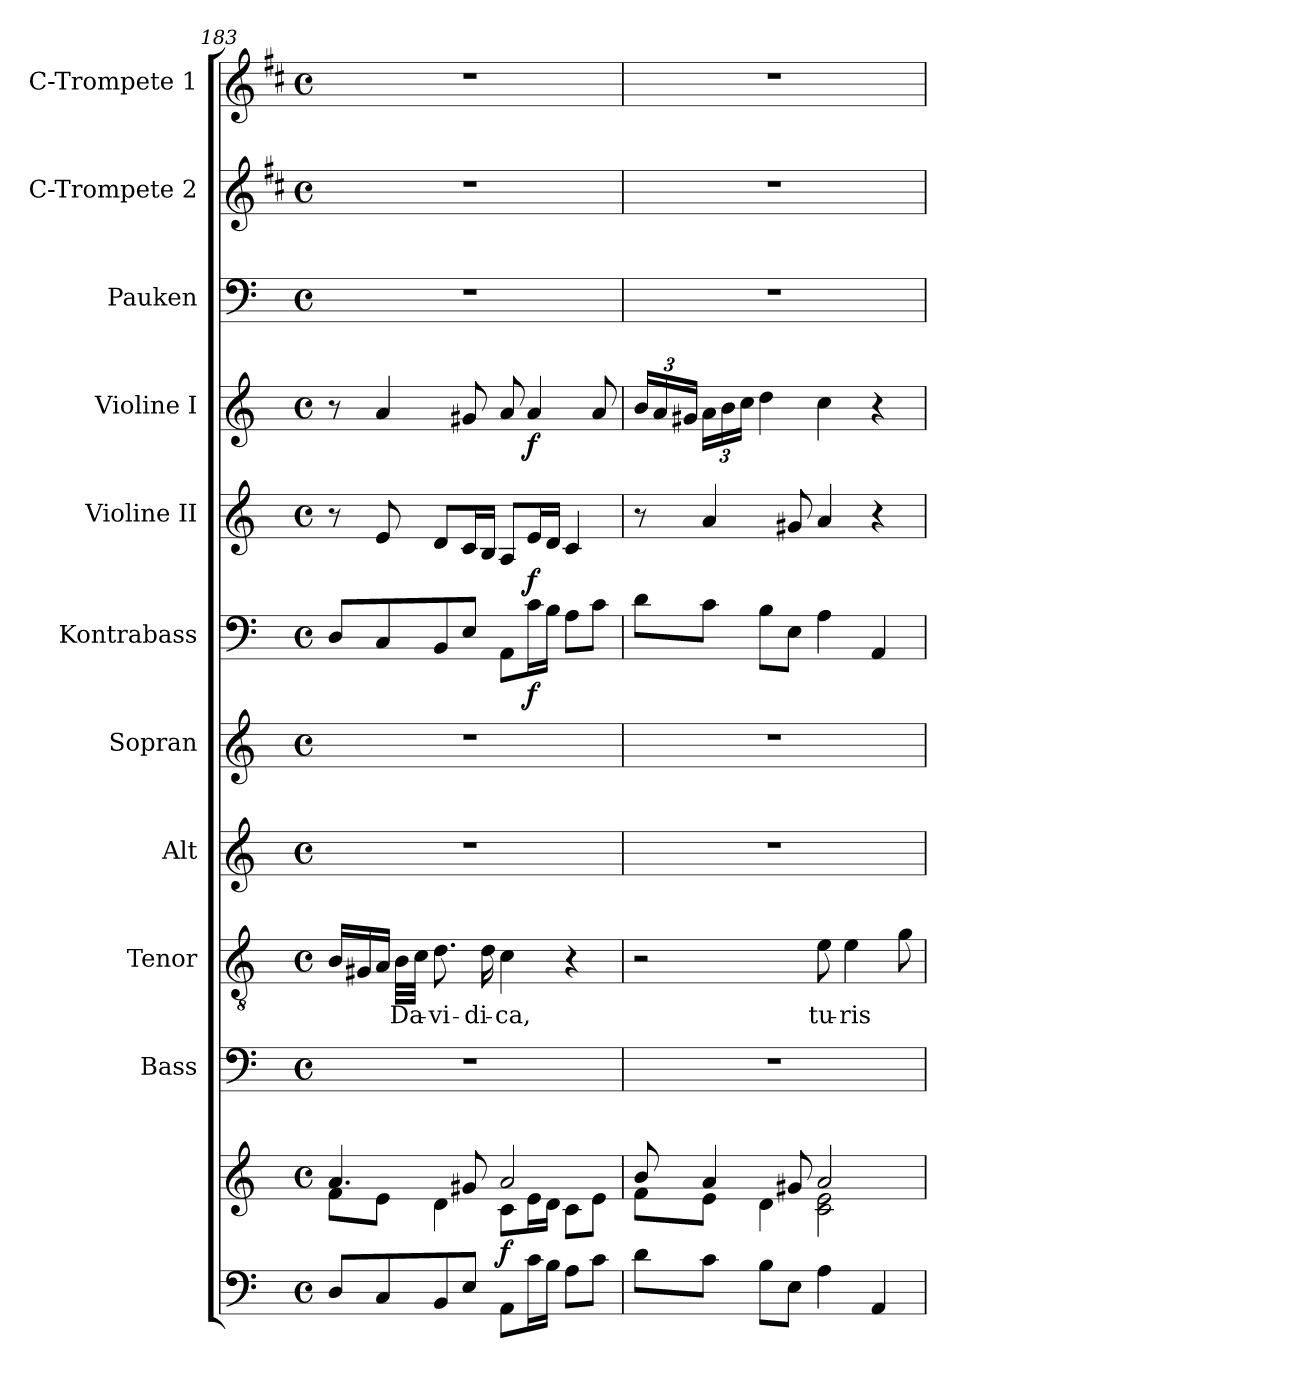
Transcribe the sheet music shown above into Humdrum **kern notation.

**kern	**kern	**dynam	**kern	**kern	**text	**kern	**kern	**kern	**dynam	**kern	**dynam	**kern	**dynam	**kern	**kern	**kern
*part11	*part11	*part11	*part10	*part9	*part9	*part8	*part7	*part6	*part6	*part5	*part5	*part4	*part4	*part3	*part2	*part1
*staff12	*staff11	*staff11/12	*staff10	*staff9	*staff9	*staff8	*staff7	*staff6	*staff6	*staff5	*staff5	*staff4	*staff4	*staff3	*staff2	*staff1
*	*	*	*I"Bass	*I"Tenor	*	*I"Alt	*I"Sopran	*I"Kontrabass	*	*I"Violine II	*	*I"Violine I	*	*I"Pauken	*I"C-Trompete 2	*I"C-Trompete 1
*	*	*	*I'B.	*I'T.	*	*I'A.	*I'S.	*I'Kb.	*	*I'Vl. II	*	*I'Vl. I	*	*I'Pk.	*I'C Trp. 2	*I'C Trp. 1
*clefF4	*clefG2	*	*clefF4	*clefGv2	*	*clefG2	*clefG2	*clefF4	*	*clefG2	*	*clefG2	*	*clefF4	*clefG2	*clefG2
*	*	*	*	*	*	*	*	*ITrd7c12	*	*	*	*	*	*	*ITrd1c2	*ITrd1c2
*k[]	*k[]	*	*k[]	*k[]	*	*k[]	*k[]	*k[]	*	*k[]	*	*k[]	*	*k[]	*k[]	*k[]
*C:	*C:	*	*C:	*C:	*	*C:	*C:	*C:	*	*C:	*	*C:	*	*C:	*C:	*C:
*M4/4	*M4/4	*	*M4/4	*M4/4	*	*M4/4	*M4/4	*M4/4	*	*M4/4	*	*M4/4	*	*M4/4	*M4/4	*M4/4
*met(c)	*met(c)	*	*met(c)	*met(c)	*	*met(c)	*met(c)	*met(c)	*	*met(c)	*	*met(c)	*	*met(c)	*met(c)	*met(c)
=183	=183	=183	=183	=183	=183	=183	=183	=183	=183	=183	=183	=183	=183	=183	=183	=183
*	*^	*	*	*	*	*	*	*	*	*	*	*	*	*	*	*
8D/L	4.a/	8f\L	.	1r	16B/LL	.	1r	1r	8DD/L	.	8r	.	8r	.	1r	1r	1r
.	.	.	.	.	16G#X/	.	.	.	.	.	.	.	.	.	.	.	.
8C/	.	8e\J	.	.	16A/JJ	.	.	.	8CC/	.	8e/	.	4a/	.	.	.	.
!	!	!	!	!	!	!LO:LY:b	!	!	!	!	!	!	!	!	!	!	!
.	.	.	.	.	32B\LLL	Da-	.	.	.	.	.	.	.	.	.	.	.
.	.	.	.	.	32c\JJJ	.	.	.	.	.	.	.	.	.	.	.	.
!	!	!	!	!	!	!LO:LY:b	!	!	!	!	!	!	!	!	!	!	!
8BB/	.	4d\	.	.	8.d\	-vi-	.	.	8BBB/	.	8d/L	.	.	.	.	.	.
8E/J	8g#X/	.	.	.	.	.	.	.	8EE/J	.	16c/L	.	8g#X/	.	.	.	.
!	!	!	!	!	!	!LO:LY:b	!	!	!	!	!	!	!	!	!	!	!
.	.	.	.	.	16d\	-di-	.	.	.	.	16B/JJ	.	.	.	.	.	.
!	!	!	!LO:DY:b	!	!	!LO:LY:b	!	!	!	!	!	!	!	!	!	!	!
8AA\L	2a/	8c\L	f	.	4c\	-ca,	.	.	8AAA\L	.	8A/L	.	8a/	.	.	.	.
!	!	!	!	!	!	!	!	!	!	!LO:DY:b	!	!LO:DY:b	!	!LO:DY:b	!	!	!
16c\L	.	16e\L	.	.	.	.	.	.	16C\L	f	16e/L	f	4a/	f	.	.	.
16B\JJ	.	16d\JJ	.	.	.	.	.	.	16BB\JJ	.	16d/JJ	.	.	.	.	.	.
8A\L	.	8c\L	.	.	4r	.	.	.	8AA\L	.	4c/	.	.	.	.	.	.
8c\J	.	8e\J	.	.	.	.	.	.	8C\J	.	.	.	8a/	.	.	.	.
!!LO:PB:g=z
=184	=184	=184	=184	=184	=184	=184	=184	=184	=184	=184	=184	=184	=184	=184	=184	=184	=184
*	*	*	*	*	*	*	*	*	*	*	*	*	*Xbrackettup	*	*	*	*
8d\L	8b/	8f\L	.	1r	2r	.	1r	1r	8D\L	.	8r	.	24b/LL	.	1r	1r	1r
.	.	.	.	.	.	.	.	.	.	.	.	.	24a/	.	.	.	.
.	.	.	.	.	.	.	.	.	.	.	.	.	24g#X/JJ	.	.	.	.
8c\J	4a/	8e\J	.	.	.	.	.	.	8C\J	.	4a/	.	24a\LL	.	.	.	.
.	.	.	.	.	.	.	.	.	.	.	.	.	24b\	.	.	.	.
.	.	.	.	.	.	.	.	.	.	.	.	.	24cc\JJ	.	.	.	.
8B\L	.	4d\	.	.	.	.	.	.	8BB\L	.	.	.	4dd\	.	.	.	.
8E\J	8g#X/	.	.	.	.	.	.	.	8EE\J	.	8g#X/	.	.	.	.	.	.
!	!	!	!	!	!	!LO:LY:b	!	!	!	!	!	!	!	!	!	!	!
4A\	2a/	2c\ 2e\	.	.	8e\	tu-	.	.	4AA\	.	4a/	.	4cc\	.	.	.	.
!	!	!	!	!	!	!LO:LY:b	!	!	!	!	!	!	!	!	!	!	!
.	.	.	.	.	4e\	-ris	.	.	.	.	.	.	.	.	.	.	.
4AA/	.	.	.	.	.	.	.	.	4AAA/	.	4r	.	4r	.	.	.	.
.	.	.	.	.	8g\	.	.	.	.	.	.	.	.	.	.	.	.
*	*v	*v	*	*	*	*	*	*	*	*	*	*	*	*	*	*	*
=	=	=	=	=	=	=	=	=	=	=	=	=	=	=	=	=
*-	*-	*-	*-	*-	*-	*-	*-	*-	*-	*-	*-	*-	*-	*-	*-	*-
